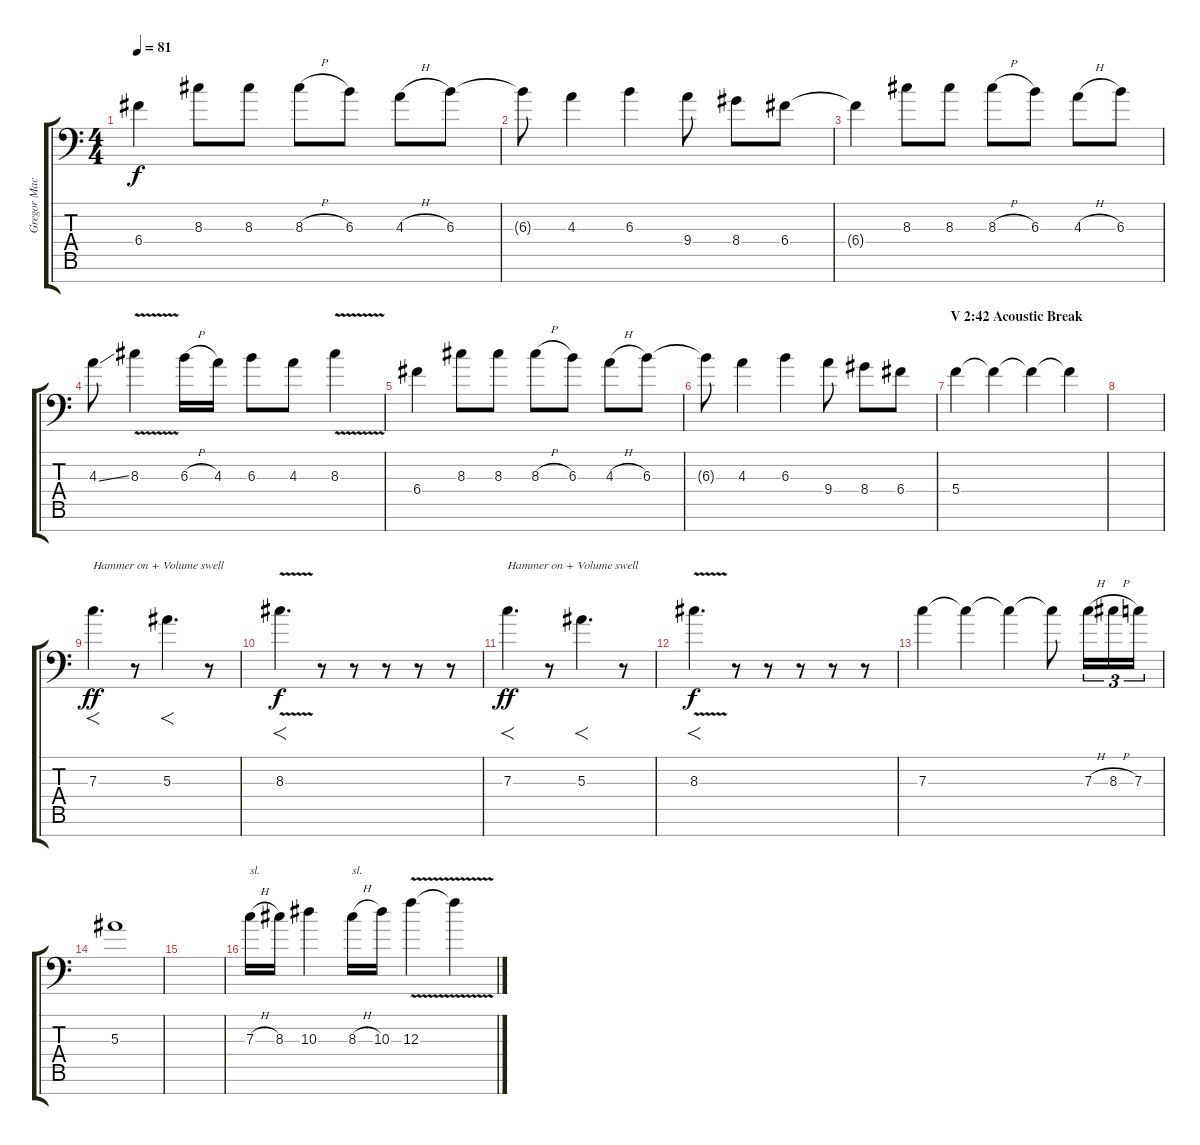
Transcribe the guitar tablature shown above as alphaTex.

\track ("Gregor Mackintosh (lead guitar)" "Gregor Mac") {instrument distortionguitar}
\staff {score tabs}
\tuning (D4 A3 F3 C3 G2 D2 A1) {hide}
\ts (4 4)
\tempo 81
\clef f4
\ks c
6.4.4{dy f} 8.3.8 8.3.8 8.3{h}.8 6.3.8 4.3{h}.8 6.3.8 |
6.3{t}.8 4.3.4 6.3.4 9.4.8 8.4.8 6.4.8 |
6.4{t}.4 8.3.8 8.3.8 8.3{h}.8 6.3.8 4.3{h}.8 6.3.8 |
4.3{ss}.8 8.3{v}.4 6.3{h}.16 4.3.16 6.3.8 4.3.8 8.3{v}.4 |
6.4.4 8.3.8 8.3.8 8.3{h}.8 6.3.8 4.3{h}.8 6.3.8 |
6.3{t}.8 4.3.4 6.3.4 9.4.8 8.4.8 6.4.8 |
\section ("" "V 2:42 Acoustic Break")
5.4.4 5.4{t}.4 5.4{t}.4 5.4{t}.4 |
|
7.3.4{f d txt "Hammer on + Volume swell" dy ff} r.8 5.3.4{f d} r.8 |
8.3{v}.4{f d dy f} r.8 r.8 r.8 r.8 r.8 |
7.3.4{f d txt "Hammer on + Volume swell" dy ff} r.8 5.3.4{f d} r.8 |
8.3{v}.4{f d dy f} r.8 r.8 r.8 r.8 r.8 |
7.3.4 7.3{t}.4 7.3{t}.4 7.3{t}.8 7.3{h}.16{tu (3 2)} 8.3{h}.16{tu (3 2)} 7.3.16{tu (3 2)} |
5.3.1 |
|
7.3{h}.16{txt "sl."} 8.3.16 10.3.4 8.3{h}.16{txt "sl."} 10.3.16 12.3{v}.4 12.3{t}.4
